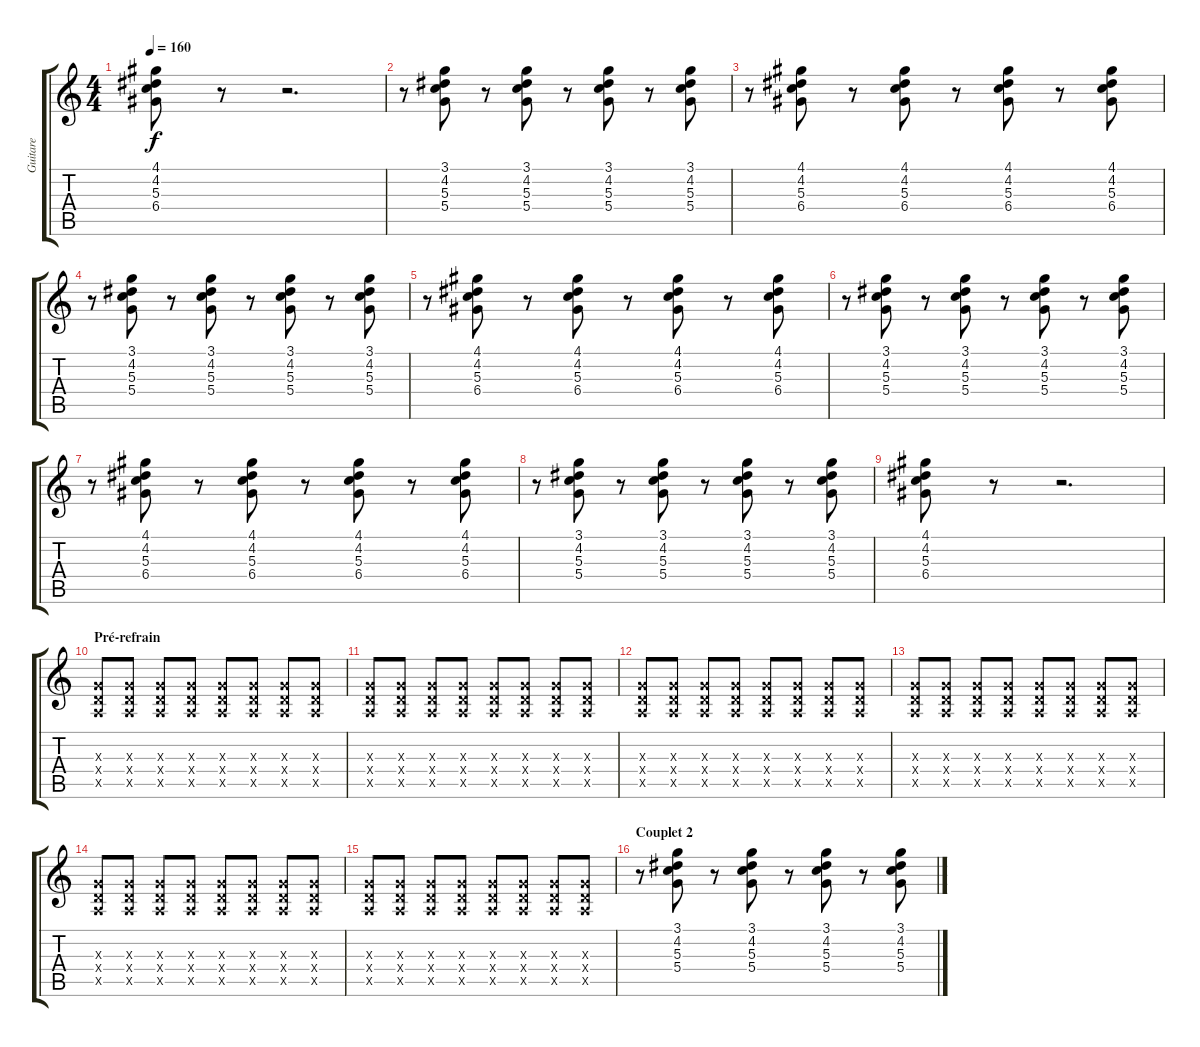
\track ("Guitare" "Guitare") {instrument overdrivenguitar}
\staff {score tabs}
\tuning (E4 B3 G3 D3 A2 E2) {hide}
\ts (4 4)
\tempo 160
\clef g2
\ks c
(4.1 4.2 5.3 6.4).8{dy f} r.8 r.2{d} |
r.8 (3.1 4.2 5.3 5.4).8 r.8 (3.1 4.2 5.3 5.4).8 r.8 (3.1 4.2 5.3 5.4).8 r.8 (3.1 4.2 5.3 5.4).8 |
r.8 (4.1 4.2 5.3 6.4).8 r.8 (4.1 4.2 5.3 6.4).8 r.8 (4.1 4.2 5.3 6.4).8 r.8 (4.1 4.2 5.3 6.4).8 |
r.8 (3.1 4.2 5.3 5.4).8 r.8 (3.1 4.2 5.3 5.4).8 r.8 (3.1 4.2 5.3 5.4).8 r.8 (3.1 4.2 5.3 5.4).8 |
r.8 (4.1 4.2 5.3 6.4).8 r.8 (4.1 4.2 5.3 6.4).8 r.8 (4.1 4.2 5.3 6.4).8 r.8 (4.1 4.2 5.3 6.4).8 |
r.8 (3.1 4.2 5.3 5.4).8 r.8 (3.1 4.2 5.3 5.4).8 r.8 (3.1 4.2 5.3 5.4).8 r.8 (3.1 4.2 5.3 5.4).8 |
r.8 (4.1 4.2 5.3 6.4).8 r.8 (4.1 4.2 5.3 6.4).8 r.8 (4.1 4.2 5.3 6.4).8 r.8 (4.1 4.2 5.3 6.4).8 |
r.8 (3.1 4.2 5.3 5.4).8 r.8 (3.1 4.2 5.3 5.4).8 r.8 (3.1 4.2 5.3 5.4).8 r.8 (3.1 4.2 5.3 5.4).8 |
(4.1 4.2 5.3 6.4).8 r.8 r.2{d} |
\section ("" "Pré-refrain")
(0.3{x} 0.4{x} 0.5{x}).8 (0.3{x} 0.4{x} 0.5{x}).8 (0.3{x} 0.4{x} 0.5{x}).8 (0.3{x} 0.4{x} 0.5{x}).8 (0.3{x} 0.4{x} 0.5{x}).8 (0.3{x} 0.4{x} 0.5{x}).8 (0.3{x} 0.4{x} 0.5{x}).8 (0.3{x} 0.4{x} 0.5{x}).8 |
(0.3{x} 0.4{x} 0.5{x}).8 (0.3{x} 0.4{x} 0.5{x}).8 (0.3{x} 0.4{x} 0.5{x}).8 (0.3{x} 0.4{x} 0.5{x}).8 (0.3{x} 0.4{x} 0.5{x}).8 (0.3{x} 0.4{x} 0.5{x}).8 (0.3{x} 0.4{x} 0.5{x}).8 (0.3{x} 0.4{x} 0.5{x}).8 |
(0.3{x} 0.4{x} 0.5{x}).8 (0.3{x} 0.4{x} 0.5{x}).8 (0.3{x} 0.4{x} 0.5{x}).8 (0.3{x} 0.4{x} 0.5{x}).8 (0.3{x} 0.4{x} 0.5{x}).8 (0.3{x} 0.4{x} 0.5{x}).8 (0.3{x} 0.4{x} 0.5{x}).8 (0.3{x} 0.4{x} 0.5{x}).8 |
(0.3{x} 0.4{x} 0.5{x}).8 (0.3{x} 0.4{x} 0.5{x}).8 (0.3{x} 0.4{x} 0.5{x}).8 (0.3{x} 0.4{x} 0.5{x}).8 (0.3{x} 0.4{x} 0.5{x}).8 (0.3{x} 0.4{x} 0.5{x}).8 (0.3{x} 0.4{x} 0.5{x}).8 (0.3{x} 0.4{x} 0.5{x}).8 |
(0.3{x} 0.4{x} 0.5{x}).8 (0.3{x} 0.4{x} 0.5{x}).8 (0.3{x} 0.4{x} 0.5{x}).8 (0.3{x} 0.4{x} 0.5{x}).8 (0.3{x} 0.4{x} 0.5{x}).8 (0.3{x} 0.4{x} 0.5{x}).8 (0.3{x} 0.4{x} 0.5{x}).8 (0.3{x} 0.4{x} 0.5{x}).8 |
(0.3{x} 0.4{x} 0.5{x}).8 (0.3{x} 0.4{x} 0.5{x}).8 (0.3{x} 0.4{x} 0.5{x}).8 (0.3{x} 0.4{x} 0.5{x}).8 (0.3{x} 0.4{x} 0.5{x}).8 (0.3{x} 0.4{x} 0.5{x}).8 (0.3{x} 0.4{x} 0.5{x}).8 (0.3{x} 0.4{x} 0.5{x}).8 |
\section ("" "Couplet 2")
r.8{instrument electricguitarmuted} (3.1 4.2 5.3 5.4).8 r.8 (3.1 4.2 5.3 5.4).8 r.8 (3.1 4.2 5.3 5.4).8 r.8 (3.1 4.2 5.3 5.4).8
